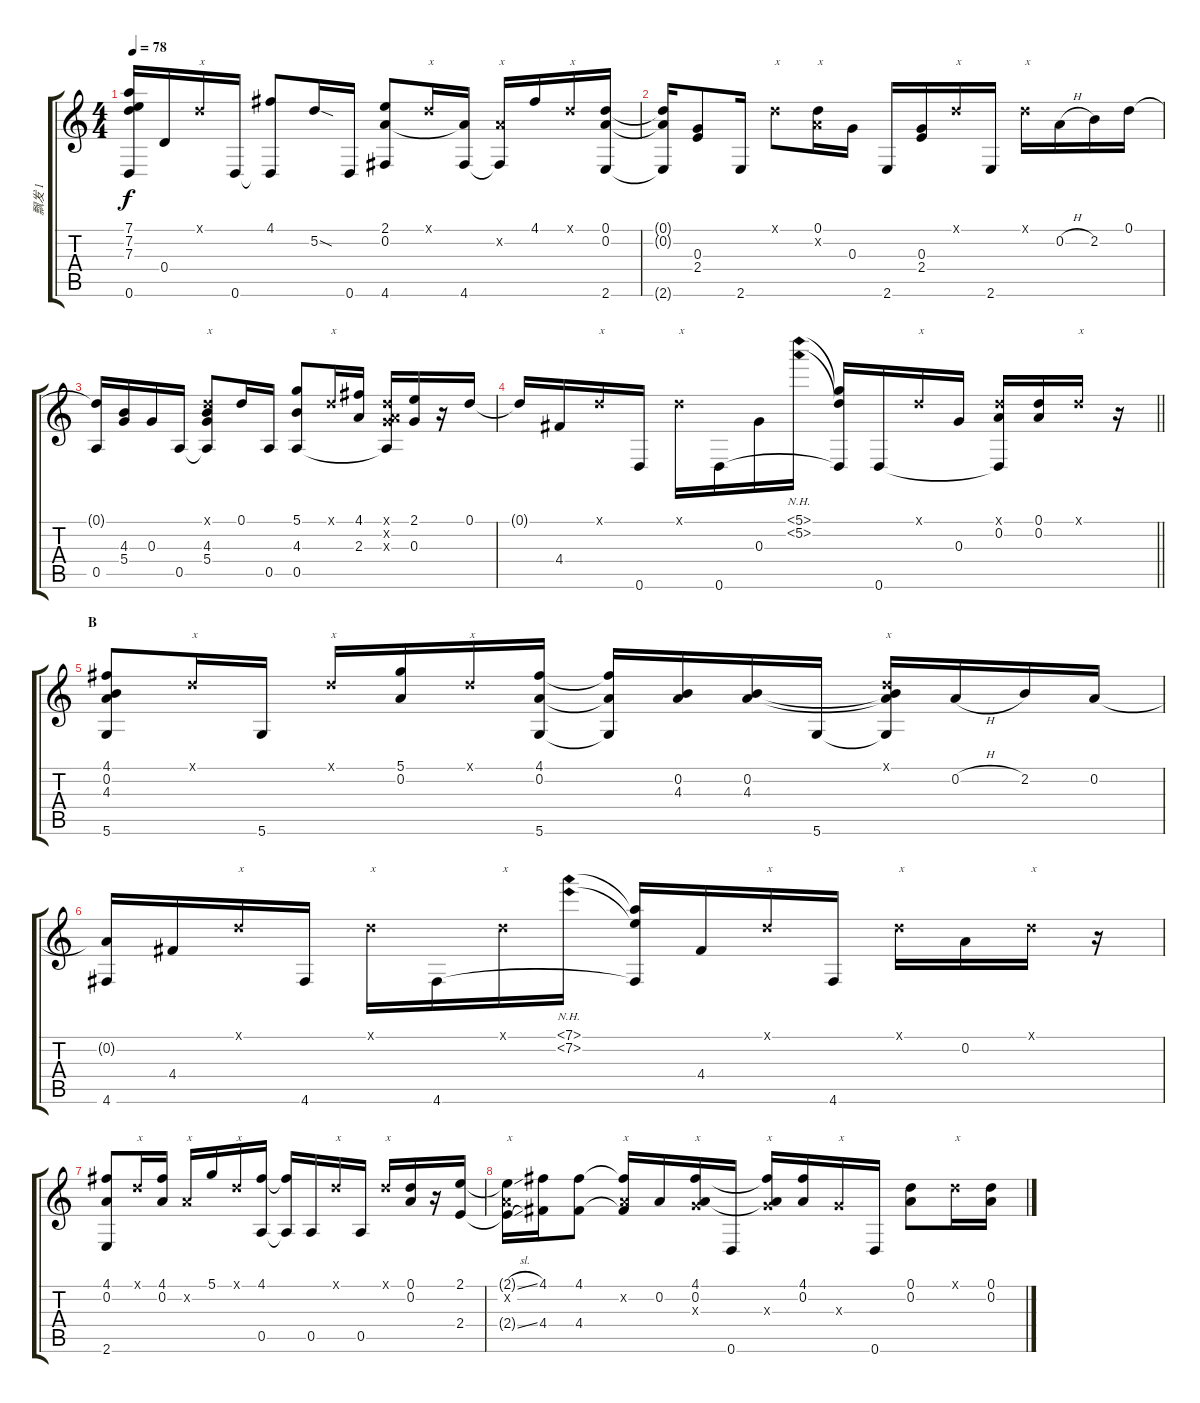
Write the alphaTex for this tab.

\track ("飘发 1" "飘发 1") {instrument acousticguitarsteel}
\staff {score tabs}
\tuning (D4 A3 G3 D3 A2 D2) {hide}
\ts (4 4)
\tempo 78
\clef g2
\ks c
(7.1{t} 7.2{t} 7.3{t} 0.6).16{dy f} 0.4.16 0.1{x}.16{txt "x"} 0.6.16 (4.1 0.6{t}).8 5.2{sod}.16 0.6.16 (2.1 0.2 4.6).8 0.1{x}.16{txt "x"} (0.2{t} 4.6).16 (0.2{x} 4.6{t}).16{txt "x"} 4.1.16 0.1{x}.16{txt "x"} (0.1 0.2 2.6).16 |
(0.1{t} 0.2{t} 2.6{t}).16 (0.3 2.4).8 2.6.16 0.1{x}.8{txt "x"} (0.1 0.2{x}).16{txt "x"} 0.3.16 2.6.16 (0.3 2.4).16 0.1{x}.16{txt "x"} 2.6.16 0.1{x}.16{txt "x"} 0.2{h}.16 2.2.16 0.1.16 |
(0.1{t} 0.5).16 (4.3 5.4).16 0.3.16 0.5.16 (0.1{x} 4.3 5.4 0.5{t}).8{txt "x"} 0.1.16 0.5.16 (5.1 4.3 0.5).8 0.1{x}.16{txt "x"} (4.1 2.3).16 (0.1{x} 0.2{x} 0.3{x} 0.5{t}).16 (2.1 0.3).16 r.16 0.1.16 |
\barLineRight lightlight
0.1{t}.16 4.4.16 0.1{x}.16{txt "x"} 0.6.16 0.1{x}.16{txt "x"} 0.6.16 0.3.16 (5.1{nh} 5.2{nh}).16 (5.1{t} 5.2{t} 0.6{t}).16 0.6.16 0.1{x}.16{txt "x"} 0.3.16 (0.1{x} 0.2 0.6{t}).16 (0.1 0.2).16 0.1{x}.16{txt "x"} r.16 |
\section ("" "B")
(4.1 0.2 4.3 5.6).8 0.1{x}.16{txt "x"} 5.6.16 0.1{x}.16{txt "x"} (5.1 0.2).16 0.1{x}.16{txt "x"} (4.1 0.2 5.6).16 (4.1{t} 0.2{t} 5.6{t}).16 (0.2 4.3).16 (0.2 4.3).16 5.6.16 (0.1{x} 0.2{t} 4.3{t} 5.6{t}).16{txt "x"} 0.2{h}.16 2.2.16 0.2.16 |
(0.2{t} 4.6).16 4.4.16 0.1{x}.16{txt "x"} 4.6.16 0.1{x}.16{txt "x"} 4.6.16 0.1{x}.16{txt "x"} (7.1{nh} 7.2{nh}).16 (7.1{t} 7.2{t} 4.6{t}).16 4.4.16 0.1{x}.16{txt "x"} 4.6.16 0.1{x}.16{txt "x"} 0.2.16 0.1{x}.16{txt "x"} r.16 |
(4.1 0.2 2.6).8 0.1{x}.16{txt "x"} (4.1 0.2).16 0.2{x}.16{txt "x"} 5.1.16 0.1{x}.16{txt "x"} (4.1 0.5).16 (4.1{t} 0.5{t}).16 0.5.16 0.1{x}.16{txt "x"} 0.5.16 0.1{x}.16{txt "x"} (0.1 0.2).16 r.16 (2.1 2.4).16 |
(2.1{sl t} 0.2{x} 2.4{sl t}).16{txt "x"} (4.1 4.4).16 (4.1 4.4).8 (4.1{t} 0.2{x} 4.4{t}).16{txt "x"} 0.2.16 (4.1 0.2 0.3{x}).16{txt "x"} 0.6.16 (4.1{t} 0.2{t} 0.3{x}).16{txt "x"} (4.1 0.2).16 0.3{x}.16{txt "x"} 0.6.16 (0.1 0.2).8 0.1{x}.16{txt "x"} (0.1 0.2).16
